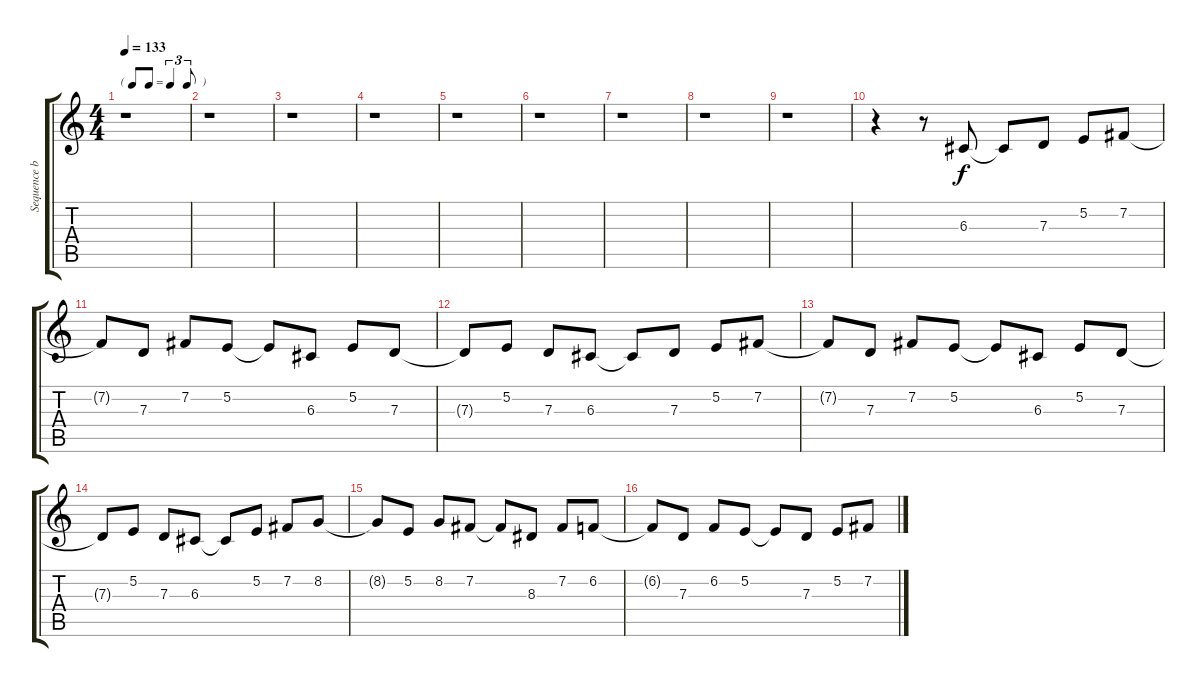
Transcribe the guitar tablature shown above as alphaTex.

\track ("Sequence by: John Taylor" "Sequence b") {instrument brightacousticpiano}
\staff {score tabs}
\tuning (E4 B3 G3 D3 A2 E2) {hide}
\ts (4 4)
\tf triplet8th
\tempo 133
\clef g2
\ks c
r.1{dy f} |
r.1 |
r.1 |
r.1 |
r.1 |
r.1 |
r.1 |
r.1 |
r.1 |
r.4 r.8 6.3.8 6.3{t}.8 7.3.8 5.2.8 7.2.8 |
7.2{t}.8 7.3.8 7.2.8 5.2.8 5.2{t}.8 6.3.8 5.2.8 7.3.8 |
7.3{t}.8 5.2.8 7.3.8 6.3.8 6.3{t}.8 7.3.8 5.2.8 7.2.8 |
7.2{t}.8 7.3.8 7.2.8 5.2.8 5.2{t}.8 6.3.8 5.2.8 7.3.8 |
7.3{t}.8 5.2.8 7.3.8 6.3.8 6.3{t}.8 5.2.8 7.2.8 8.2.8 |
8.2{t}.8 5.2.8 8.2.8 7.2.8 7.2{t}.8 8.3.8 7.2.8 6.2.8 |
6.2{t}.8 7.3.8 6.2.8 5.2.8 5.2{t}.8 7.3.8 5.2.8 7.2.8
